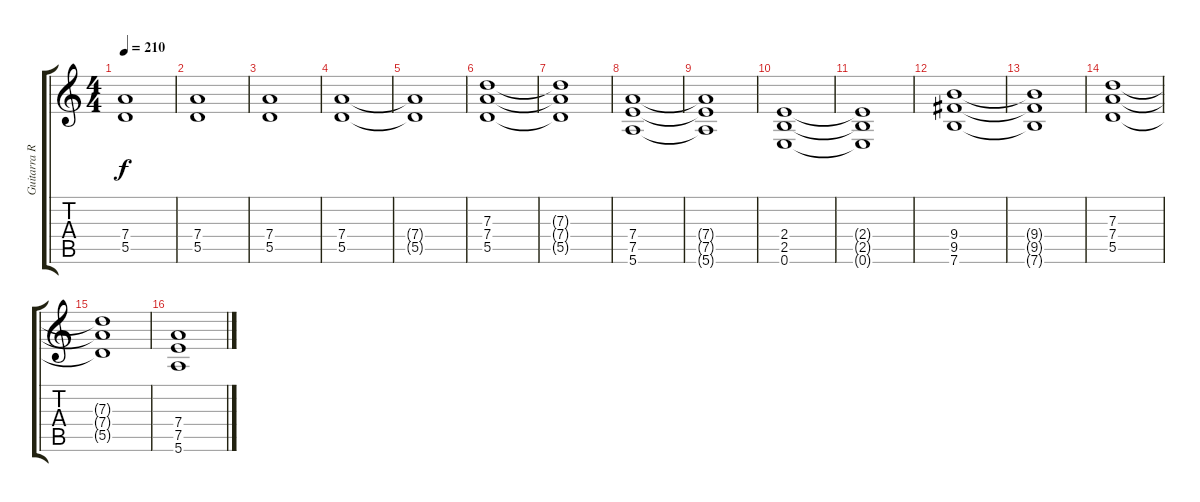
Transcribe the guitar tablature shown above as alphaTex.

\track ("Guitarra Ritmica (Ciro)" "Guitarra R") {instrument overdrivenguitar}
\staff {score tabs}
\tuning (E4 B3 G3 D3 A2 E2) {hide}
\ts (4 4)
\tempo 210
\clef g2
\ks c
(7.4 5.5).1{dy f} |
(7.4 5.5).1 |
(7.4 5.5).1 |
(7.4 5.5).1 |
(7.4{t} 5.5{t}).1 |
(7.3 7.4 5.5).1 |
(7.3{t} 7.4{t} 5.5{t}).1 |
(7.4 7.5 5.6).1 |
(7.4{t} 7.5{t} 5.6{t}).1 |
(2.4 2.5 0.6).1 |
(2.4{t} 2.5{t} 0.6{t}).1 |
(9.4 9.5 7.6).1 |
(9.4{t} 9.5{t} 7.6{t}).1 |
(7.3 7.4 5.5).1 |
(7.3{t} 7.4{t} 5.5{t}).1 |
(7.4 7.5 5.6).1
